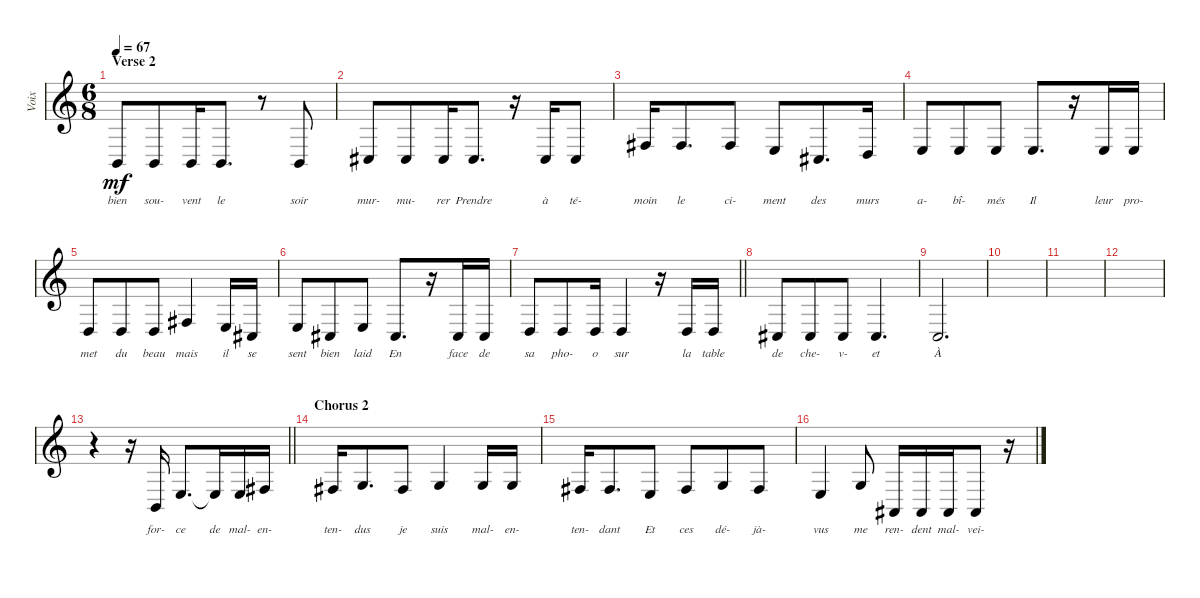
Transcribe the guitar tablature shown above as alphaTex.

\track ("Voix" "Voix") {instrument clarinet}
\staff {score}
\tuning (E4 B3 G3 D3 A2 E2) {hide}
\ts (6 8)
\section ("" "Verse 2")
\tempo 67
\clef g2
\ks c
2.5.8{lyrics (0 "bien") lyrics (1 "") lyrics (2 "") lyrics (3 "") lyrics (4 "") dy mf} 2.5.8{lyrics (0 "sou-") lyrics (1 "") lyrics (2 "") lyrics (3 "") lyrics (4 "")} 2.5.16{lyrics (0 "vent") lyrics (1 "") lyrics (2 "") lyrics (3 "") lyrics (4 "")} 2.5.8{d lyrics (0 "le") lyrics (1 "") lyrics (2 "") lyrics (3 "") lyrics (4 "")} r.8 2.5.8{lyrics (0 "soir") lyrics (1 "") lyrics (2 "") lyrics (3 "") lyrics (4 "")} |
4.5.8{lyrics (0 "mur-") lyrics (1 "") lyrics (2 "") lyrics (3 "") lyrics (4 "")} 4.5.8{lyrics (0 "mu-") lyrics (1 "") lyrics (2 "") lyrics (3 "") lyrics (4 "")} 4.5.16{lyrics (0 "rer") lyrics (1 "") lyrics (2 "") lyrics (3 "") lyrics (4 "")} 4.5.8{d lyrics (0 "Prendre") lyrics (1 "") lyrics (2 "") lyrics (3 "") lyrics (4 "")} r.16 4.5.16{lyrics (0 "à") lyrics (1 "") lyrics (2 "") lyrics (3 "") lyrics (4 "")} 4.5.8{lyrics (0 "té-") lyrics (1 "") lyrics (2 "") lyrics (3 "") lyrics (4 "")} |
4.4.16{lyrics (0 "moin") lyrics (1 "") lyrics (2 "") lyrics (3 "") lyrics (4 "")} 4.4.8{d lyrics (0 "le") lyrics (1 "") lyrics (2 "") lyrics (3 "") lyrics (4 "")} 4.4.8{lyrics (0 "ci-") lyrics (1 "") lyrics (2 "") lyrics (3 "") lyrics (4 "")} 2.4.8{lyrics (0 "ment") lyrics (1 "") lyrics (2 "") lyrics (3 "") lyrics (4 "")} 4.5.8{d lyrics (0 "des") lyrics (1 "") lyrics (2 "") lyrics (3 "") lyrics (4 "")} 0.4.16{lyrics (0 "murs") lyrics (1 "") lyrics (2 "") lyrics (3 "") lyrics (4 "")} |
2.4.8{lyrics (0 "a-") lyrics (1 "") lyrics (2 "") lyrics (3 "") lyrics (4 "")} 2.4.8{lyrics (0 "bî-") lyrics (1 "") lyrics (2 "") lyrics (3 "") lyrics (4 "")} 2.4.8{lyrics (0 "més") lyrics (1 "") lyrics (2 "") lyrics (3 "") lyrics (4 "")} 2.4.8{d lyrics (0 "Il") lyrics (1 "") lyrics (2 "") lyrics (3 "") lyrics (4 "")} r.16 2.4.16{lyrics (0 "leur") lyrics (1 "") lyrics (2 "") lyrics (3 "") lyrics (4 "")} 2.4.16{lyrics (0 "pro-") lyrics (1 "") lyrics (2 "") lyrics (3 "") lyrics (4 "")} |
0.4.8{lyrics (0 "met") lyrics (1 "") lyrics (2 "") lyrics (3 "") lyrics (4 "")} 0.4.8{lyrics (0 "du") lyrics (1 "") lyrics (2 "") lyrics (3 "") lyrics (4 "")} 0.4.8{lyrics (0 "beau") lyrics (1 "") lyrics (2 "") lyrics (3 "") lyrics (4 "")} 4.4.4{lyrics (0 "mais") lyrics (1 "") lyrics (2 "") lyrics (3 "") lyrics (4 "")} 2.4.16{lyrics (0 "il") lyrics (1 "") lyrics (2 "") lyrics (3 "") lyrics (4 "")} 4.5.16{lyrics (0 "se") lyrics (1 "") lyrics (2 "") lyrics (3 "") lyrics (4 "")} |
2.4.8{lyrics (0 "sent") lyrics (1 "") lyrics (2 "") lyrics (3 "") lyrics (4 "")} 4.5.8{lyrics (0 "bien") lyrics (1 "") lyrics (2 "") lyrics (3 "") lyrics (4 "")} 2.4.8{lyrics (0 "laid") lyrics (1 "") lyrics (2 "") lyrics (3 "") lyrics (4 "")} 4.5.8{d lyrics (0 "En") lyrics (1 "") lyrics (2 "") lyrics (3 "") lyrics (4 "")} r.16 4.5.16{lyrics (0 "face") lyrics (1 "") lyrics (2 "") lyrics (3 "") lyrics (4 "")} 4.5.16{lyrics (0 "de") lyrics (1 "") lyrics (2 "") lyrics (3 "") lyrics (4 "")} |
\barLineRight lightlight
5.5.8{lyrics (0 "sa") lyrics (1 "") lyrics (2 "") lyrics (3 "") lyrics (4 "")} 5.5.8{lyrics (0 "pho-") lyrics (1 "") lyrics (2 "") lyrics (3 "") lyrics (4 "")} 5.5.16{lyrics (0 "o") lyrics (1 "") lyrics (2 "") lyrics (3 "") lyrics (4 "")} 5.5.4{lyrics (0 "sur") lyrics (1 "") lyrics (2 "") lyrics (3 "") lyrics (4 "")} r.16 5.5.16{lyrics (0 "la") lyrics (1 "") lyrics (2 "") lyrics (3 "") lyrics (4 "")} 5.5.16{lyrics (0 "table") lyrics (1 "") lyrics (2 "") lyrics (3 "") lyrics (4 "")} |
4.5.8{lyrics (0 "de") lyrics (1 "") lyrics (2 "") lyrics (3 "") lyrics (4 "")} 4.5.8{lyrics (0 "che-") lyrics (1 "") lyrics (2 "") lyrics (3 "") lyrics (4 "")} 4.5.8{lyrics (0 "v-") lyrics (1 "") lyrics (2 "") lyrics (3 "") lyrics (4 "")} 4.5.4{d lyrics (0 "et") lyrics (1 "") lyrics (2 "") lyrics (3 "") lyrics (4 "")} |
3.5.2{d lyrics (0 "À") lyrics (1 "") lyrics (2 "") lyrics (3 "") lyrics (4 "")} |
|
|
|
\barLineRight lightlight
r.4 r.16 7.6.16{lyrics (0 "for-") lyrics (1 "") lyrics (2 "") lyrics (3 "") lyrics (4 "")} 7.5.8{d lyrics (0 "ce") lyrics (1 "") lyrics (2 "") lyrics (3 "") lyrics (4 "")} 7.5{t}.16{lyrics (0 "de") lyrics (1 "") lyrics (2 "") lyrics (3 "") lyrics (4 "")} 7.5.16{lyrics (0 "mal-") lyrics (1 "") lyrics (2 "") lyrics (3 "") lyrics (4 "")} 4.4.16{lyrics (0 "en-") lyrics (1 "") lyrics (2 "") lyrics (3 "") lyrics (4 "")} |
\section ("" "Chorus 2")
4.4.16{lyrics (0 "ten-") lyrics (1 "") lyrics (2 "") lyrics (3 "") lyrics (4 "")} 5.4.8{d lyrics (0 "dus") lyrics (1 "") lyrics (2 "") lyrics (3 "") lyrics (4 "")} 4.4.8{lyrics (0 "je") lyrics (1 "") lyrics (2 "") lyrics (3 "") lyrics (4 "")} 5.4.4{lyrics (0 "suis") lyrics (1 "") lyrics (2 "") lyrics (3 "") lyrics (4 "")} 5.4.16{lyrics (0 "mal-") lyrics (1 "") lyrics (2 "") lyrics (3 "") lyrics (4 "")} 5.4.16{lyrics (0 "en-") lyrics (1 "") lyrics (2 "") lyrics (3 "") lyrics (4 "")} |
4.4.16{lyrics (0 "ten-") lyrics (1 "") lyrics (2 "") lyrics (3 "") lyrics (4 "")} 4.4.8{d lyrics (0 "dant") lyrics (1 "") lyrics (2 "") lyrics (3 "") lyrics (4 "")} 2.4.8{lyrics (0 "Et") lyrics (1 "") lyrics (2 "") lyrics (3 "") lyrics (4 "")} 4.4.8{lyrics (0 "ces") lyrics (1 "") lyrics (2 "") lyrics (3 "") lyrics (4 "")} 0.3.8{lyrics (0 "dé-") lyrics (1 "") lyrics (2 "") lyrics (3 "") lyrics (4 "")} 4.4.8{lyrics (0 "jà-") lyrics (1 "") lyrics (2 "") lyrics (3 "") lyrics (4 "")} |
2.4.4{lyrics (0 "vus") lyrics (1 "") lyrics (2 "") lyrics (3 "") lyrics (4 "")} 5.4.8{lyrics (0 "me") lyrics (1 "") lyrics (2 "") lyrics (3 "") lyrics (4 "")} 6.6.16{lyrics (0 "ren-") lyrics (1 "") lyrics (2 "") lyrics (3 "") lyrics (4 "")} 6.6.16{lyrics (0 "dent") lyrics (1 "") lyrics (2 "") lyrics (3 "") lyrics (4 "")} 6.6.16{lyrics (0 "mal-") lyrics (1 "") lyrics (2 "") lyrics (3 "") lyrics (4 "")} 6.6.8{lyrics (0 "vei-") lyrics (1 "") lyrics (2 "") lyrics (3 "") lyrics (4 "")} r.16
